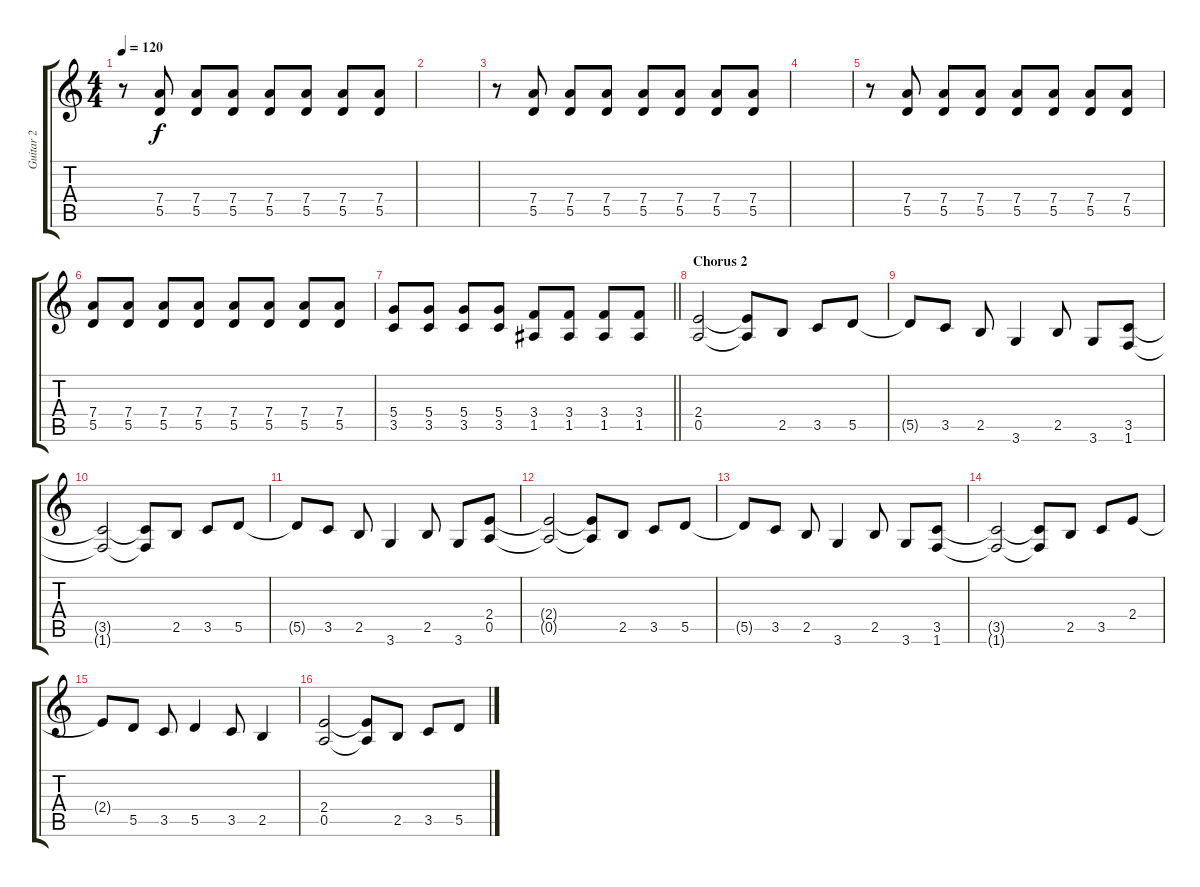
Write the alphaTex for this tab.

\track ("Guitar 2" "Guitar 2") {instrument overdrivenguitar}
\staff {score tabs}
\tuning (E4 B3 G3 D3 A2 E2) {hide}
\ts (4 4)
\tempo 120
\clef g2
\ks c
r.8{dy f} (7.4 5.5).8 (7.4 5.5).8 (7.4 5.5).8 (7.4 5.5).8 (7.4 5.5).8 (7.4 5.5).8 (7.4 5.5).8 |
|
r.8 (7.4 5.5).8 (7.4 5.5).8 (7.4 5.5).8 (7.4 5.5).8 (7.4 5.5).8 (7.4 5.5).8 (7.4 5.5).8 |
|
r.8 (7.4 5.5).8 (7.4 5.5).8 (7.4 5.5).8 (7.4 5.5).8 (7.4 5.5).8 (7.4 5.5).8 (7.4 5.5).8 |
(7.4 5.5).8 (7.4 5.5).8 (7.4 5.5).8 (7.4 5.5).8 (7.4 5.5).8 (7.4 5.5).8 (7.4 5.5).8 (7.4 5.5).8 |
\barLineRight lightlight
(5.4 3.5).8 (5.4 3.5).8 (5.4 3.5).8 (5.4 3.5).8 (3.4 1.5).8 (3.4 1.5).8 (3.4 1.5).8 (3.4 1.5).8 |
\section ("" "Chorus 2")
(2.4 0.5).2 (2.4{t} 0.5{t}).8 2.5.8 3.5.8 5.5.8 |
5.5{t}.8 3.5.8 2.5.8 3.6.4 2.5.8 3.6.8 (3.5 1.6).8 |
(3.5{t} 1.6{t}).2 (3.5{t} 1.6{t}).8 2.5.8 3.5.8 5.5.8 |
5.5{t}.8 3.5.8 2.5.8 3.6.4 2.5.8 3.6.8 (2.4 0.5).8 |
(2.4{t} 0.5{t}).2 (2.4{t} 0.5{t}).8 2.5.8 3.5.8 5.5.8 |
5.5{t}.8 3.5.8 2.5.8 3.6.4 2.5.8 3.6.8 (3.5 1.6).8 |
(3.5{t} 1.6{t}).2 (3.5{t} 1.6{t}).8 2.5.8 3.5.8 2.4.8 |
2.4{t}.8 5.5.8 3.5.8 5.5.4 3.5.8 2.5.4 |
(2.4 0.5).2 (2.4{t} 0.5{t}).8 2.5.8 3.5.8 5.5.8
